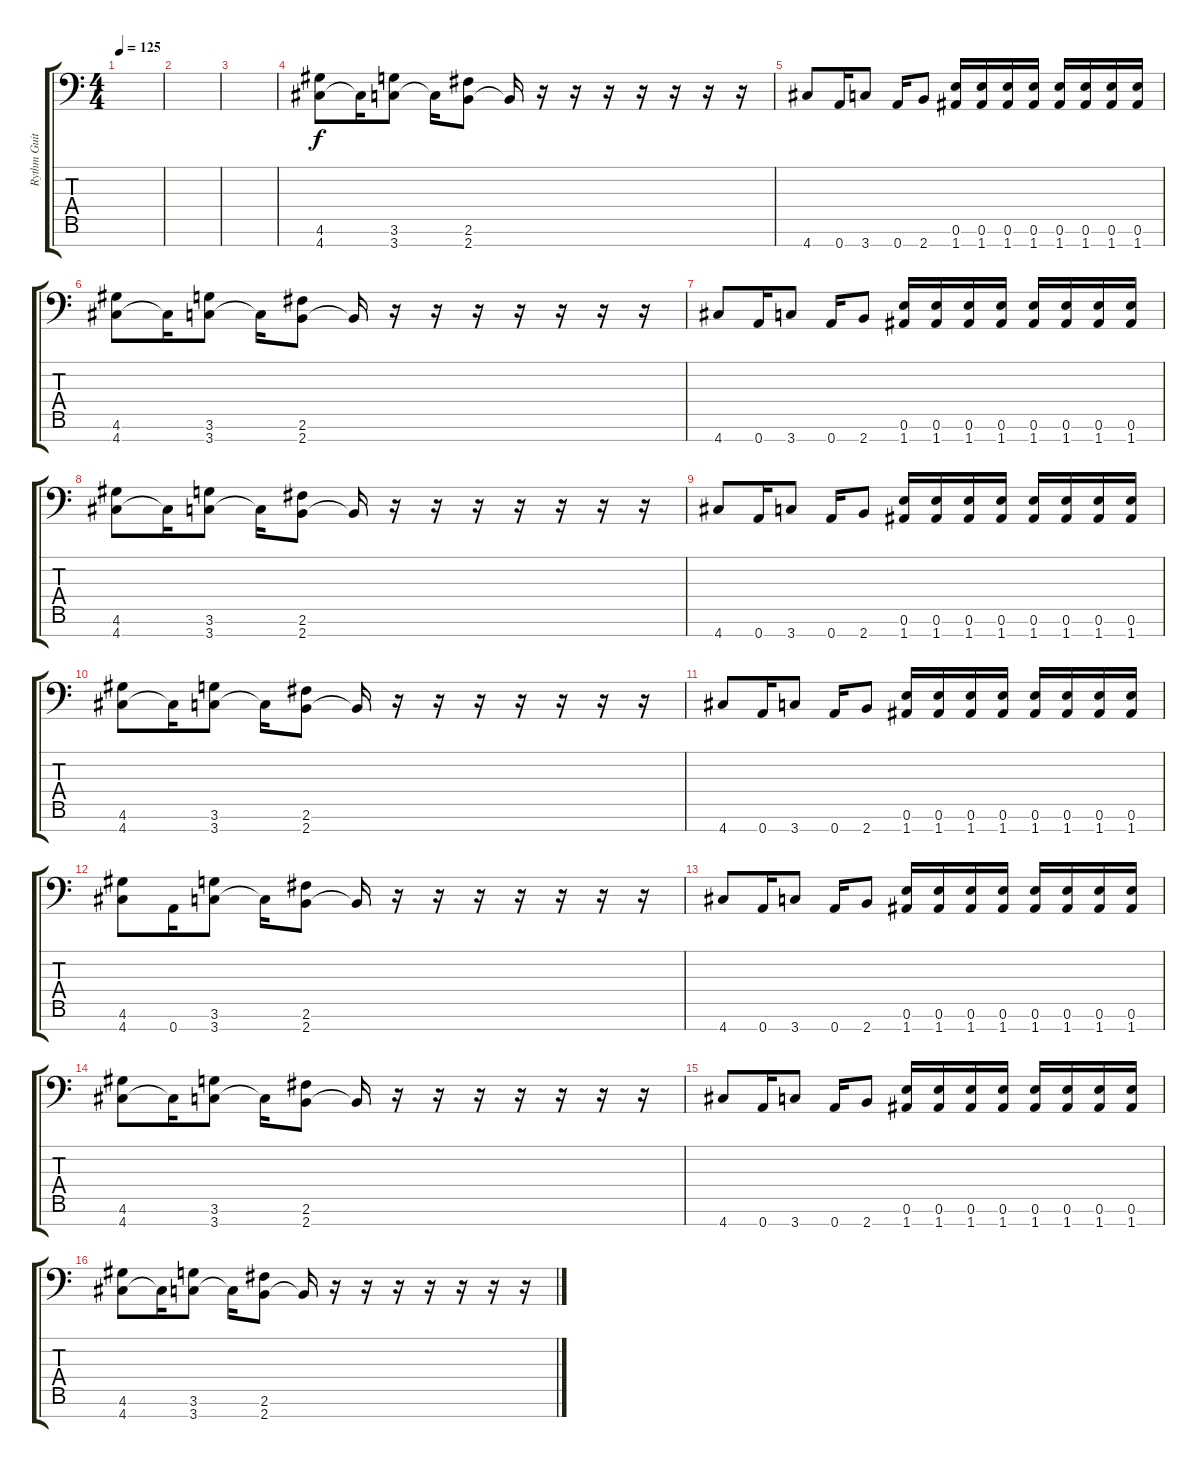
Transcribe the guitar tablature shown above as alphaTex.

\track ("Rythm Guitar-Distortion Guitar" "Rythm Guit") {instrument distortionguitar}
\staff {score tabs}
\tuning (E4 B3 G3 D3 A2 E2 A1) {hide}
\ts (4 4)
\tempo 125
\clef f4
\ks c
|
|
|
(4.6 4.7).8 4.7{t}.16 (3.6 3.7).8 3.7{t}.16 (2.6 2.7).8 2.7{t}.16 r.16 r.16 r.16 r.16 r.16 r.16 r.16 |
4.7.8 0.7.16 3.7.8 0.7.16 2.7.8 (0.6 1.7).16 (0.6 1.7).16 (0.6 1.7).16 (0.6 1.7).16 (0.6 1.7).16 (0.6 1.7).16 (0.6 1.7).16 (0.6 1.7).16 |
(4.6 4.7).8 4.7{t}.16 (3.6 3.7).8 3.7{t}.16 (2.6 2.7).8 2.7{t}.16 r.16 r.16 r.16 r.16 r.16 r.16 r.16 |
4.7.8 0.7.16 3.7.8 0.7.16 2.7.8 (0.6 1.7).16 (0.6 1.7).16 (0.6 1.7).16 (0.6 1.7).16 (0.6 1.7).16 (0.6 1.7).16 (0.6 1.7).16 (0.6 1.7).16 |
(4.6 4.7).8 4.7{t}.16 (3.6 3.7).8 3.7{t}.16 (2.6 2.7).8 2.7{t}.16 r.16 r.16 r.16 r.16 r.16 r.16 r.16 |
4.7.8 0.7.16 3.7.8 0.7.16 2.7.8 (0.6 1.7).16 (0.6 1.7).16 (0.6 1.7).16 (0.6 1.7).16 (0.6 1.7).16 (0.6 1.7).16 (0.6 1.7).16 (0.6 1.7).16 |
(4.6 4.7).8 4.7{t}.16 (3.6 3.7).8 3.7{t}.16 (2.6 2.7).8 2.7{t}.16 r.16 r.16 r.16 r.16 r.16 r.16 r.16 |
4.7.8 0.7.16 3.7.8 0.7.16 2.7.8 (0.6 1.7).16 (0.6 1.7).16 (0.6 1.7).16 (0.6 1.7).16 (0.6 1.7).16 (0.6 1.7).16 (0.6 1.7).16 (0.6 1.7).16 |
(4.6 4.7).8 0.7.16 (3.6 3.7).8 3.7{t}.16 (2.6 2.7).8 2.7{t}.16 r.16 r.16 r.16 r.16 r.16 r.16 r.16 |
4.7.8 0.7.16 3.7.8 0.7.16 2.7.8 (0.6 1.7).16 (0.6 1.7).16 (0.6 1.7).16 (0.6 1.7).16 (0.6 1.7).16 (0.6 1.7).16 (0.6 1.7).16 (0.6 1.7).16 |
(4.6 4.7).8 4.7{t}.16 (3.6 3.7).8 3.7{t}.16 (2.6 2.7).8 2.7{t}.16 r.16 r.16 r.16 r.16 r.16 r.16 r.16 |
4.7.8 0.7.16 3.7.8 0.7.16 2.7.8 (0.6 1.7).16 (0.6 1.7).16 (0.6 1.7).16 (0.6 1.7).16 (0.6 1.7).16 (0.6 1.7).16 (0.6 1.7).16 (0.6 1.7).16 |
(4.6 4.7).8 4.7{t}.16 (3.6 3.7).8 3.7{t}.16 (2.6 2.7).8 2.7{t}.16 r.16 r.16 r.16 r.16 r.16 r.16 r.16
